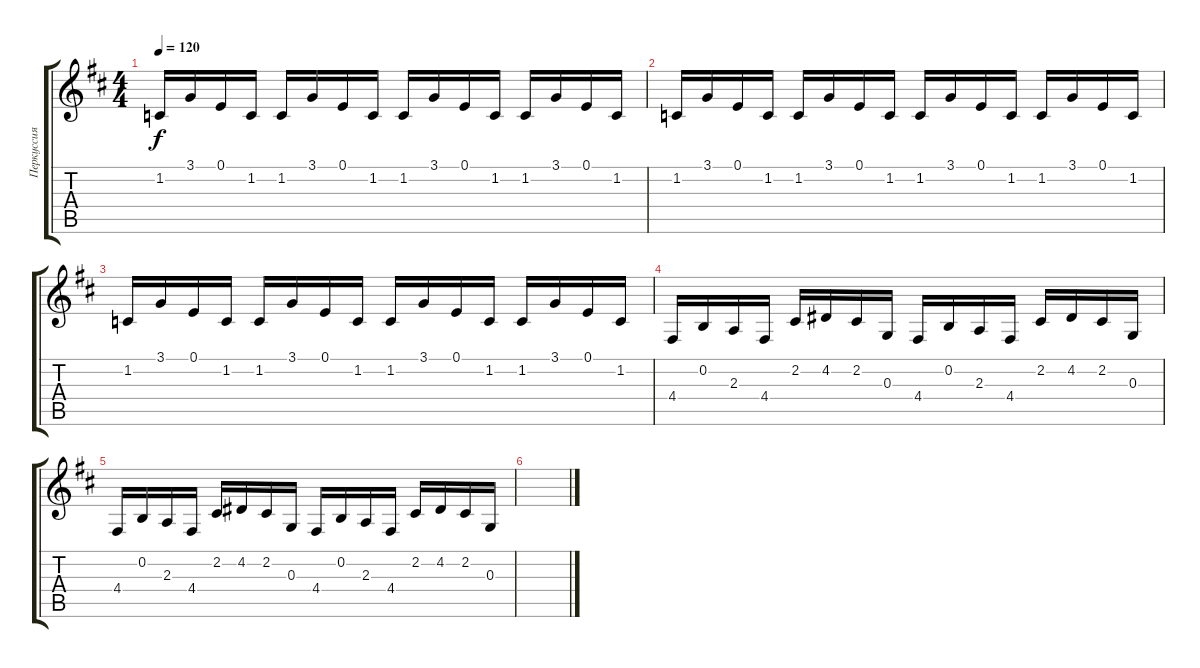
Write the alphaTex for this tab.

\track ("Перкуссия" "Перкуссия") {instrument woodblock}
\staff {score tabs}
\tuning (E4 B3 G3 D3 A2 E2) {hide}
\ts (4 4)
\tempo 120
\clef g2
\ks d
1.2.16{dy f} 3.1.16 0.1.16 1.2.16 1.2.16 3.1.16 0.1.16 1.2.16 1.2.16 3.1.16 0.1.16 1.2.16 1.2.16 3.1.16 0.1.16 1.2.16 |
1.2.16 3.1.16 0.1.16 1.2.16 1.2.16 3.1.16 0.1.16 1.2.16 1.2.16 3.1.16 0.1.16 1.2.16 1.2.16 3.1.16 0.1.16 1.2.16 |
1.2.16 3.1.16 0.1.16 1.2.16 1.2.16 3.1.16 0.1.16 1.2.16 1.2.16 3.1.16 0.1.16 1.2.16 1.2.16 3.1.16 0.1.16 1.2.16 |
4.4.16 0.2.16 2.3.16 4.4.16 2.2.16 4.2.16 2.2.16 0.3.16 4.4.16 0.2.16 2.3.16 4.4.16 2.2.16 4.2.16 2.2.16 0.3.16 |
4.4.16 0.2.16 2.3.16 4.4.16 2.2.16 4.2.16 2.2.16 0.3.16 4.4.16 0.2.16 2.3.16 4.4.16 2.2.16 4.2.16 2.2.16 0.3.16 |
\ks bminor
